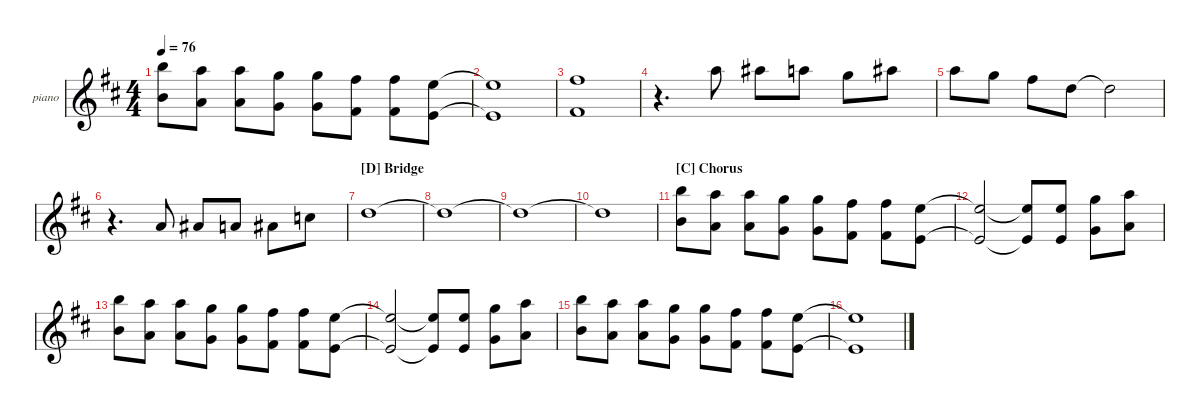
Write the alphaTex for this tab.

\defaultSystemsLayout 4
\hideDynamics
\bracketExtendMode nobrackets
\firstSystemTrackNameOrientation horizontal
\otherSystemsTrackNameOrientation horizontal
\track ("piano" "piano") {instrument xylophone}
\staff {score}
\tuning (E4 B3 G3 D3 A2 E2)
\ts (4 4)
\tempo 76
\clef g2
\ks d
(19.1{acc forcenatural} 12.2{acc forcenatural}).8{dy mf beam Down} (17.1{acc forcenatural} 10.2{acc forcenatural}).8{beam Down} (17.1{acc forcenatural} 10.2{acc forcenatural}).8{beam Down} (15.1{acc forcenatural} 8.2{acc forcenatural}).8{beam Down} (15.1{acc forcenatural} 8.2{acc forcenatural}).8{beam Down} (14.1{acc #} 7.2{acc #}).8{beam Down} (14.1{acc #} 7.2{acc #}).8{beam Down} (12.1{acc forcenatural} 5.2{acc forcenatural}).8{beam Down} |
(12.1{t acc forcenatural} 5.2{t acc forcenatural}).1{beam Up} |
(11.3{acc #} 14.1{acc #}).1{beam Down} |
r.4{d beam Down} 17.1{acc forcenatural}.8{beam Down} 18.1{acc #}.8{beam Down} 17.1{acc forcenatural}.8{beam Down} 15.1{acc forcenatural}.8{beam Down} 18.1{acc #}.8{beam Down} |
17.1{acc forcenatural}.8{beam Down} 15.1{acc forcenatural}.8{beam Down} 14.1{acc #}.8{beam Down} 15.2{acc forcenatural}.8{beam Down} 15.2{t acc forcenatural}.2{beam Down} |
r.4{d beam Down} 14.3{acc forcenatural}.8{beam Up} 15.3{acc #}.8{beam Up} 14.3{acc forcenatural}.8{beam Up} 15.3{acc #}.8{beam Down} 13.2{acc forcenatural}.8{beam Down} |
\section ("D" "Bridge")
15.2{acc forcenatural}.1{beam Down} |
15.2{t acc forcenatural}.1{beam Down} |
15.2{t acc forcenatural}.1{beam Down} |
15.2{t acc forcenatural}.1{beam Down} |
\section ("C" "Chorus")
(19.1{acc forcenatural} 12.2{acc forcenatural}).8{beam Down} (17.1{acc forcenatural} 10.2{acc forcenatural}).8{beam Down} (17.1{acc forcenatural} 10.2{acc forcenatural}).8{beam Down} (15.1{acc forcenatural} 8.2{acc forcenatural}).8{beam Down} (15.1{acc forcenatural} 8.2{acc forcenatural}).8{beam Down} (14.1{acc #} 7.2{acc #}).8{beam Down} (14.1{acc #} 7.2{acc #}).8{beam Down} (12.1{acc forcenatural} 5.2{acc forcenatural}).8{beam Down} |
(12.1{t acc forcenatural} 5.2{t acc forcenatural}).2{beam Up} (12.1{t acc forcenatural} 5.2{t acc forcenatural}).8{beam Up} (12.1{acc forcenatural} 5.2{acc forcenatural}).8{beam Up} (15.1{acc forcenatural} 8.2{acc forcenatural}).8{beam Down} (17.1{acc forcenatural} 10.2{acc forcenatural}).8{beam Down} |
(19.1{acc forcenatural} 12.2{acc forcenatural}).8{beam Down} (17.1{acc forcenatural} 10.2{acc forcenatural}).8{beam Down} (17.1{acc forcenatural} 10.2{acc forcenatural}).8{beam Down} (15.1{acc forcenatural} 8.2{acc forcenatural}).8{beam Down} (15.1{acc forcenatural} 8.2{acc forcenatural}).8{beam Down} (14.1{acc #} 7.2{acc #}).8{beam Down} (14.1{acc #} 7.2{acc #}).8{beam Down} (12.1{acc forcenatural} 5.2{acc forcenatural}).8{beam Down} |
(12.1{t acc forcenatural} 5.2{t acc forcenatural}).2{beam Up} (12.1{t acc forcenatural} 5.2{t acc forcenatural}).8{beam Up} (12.1{acc forcenatural} 5.2{acc forcenatural}).8{beam Up} (15.1{acc forcenatural} 8.2{acc forcenatural}).8{beam Down} (17.1{acc forcenatural} 10.2{acc forcenatural}).8{beam Down} |
(19.1{acc forcenatural} 12.2{acc forcenatural}).8{beam Down} (17.1{acc forcenatural} 10.2{acc forcenatural}).8{beam Down} (17.1{acc forcenatural} 10.2{acc forcenatural}).8{beam Down} (15.1{acc forcenatural} 8.2{acc forcenatural}).8{beam Down} (15.1{acc forcenatural} 8.2{acc forcenatural}).8{beam Down} (14.1{acc #} 7.2{acc #}).8{beam Down} (14.1{acc #} 7.2{acc #}).8{beam Down} (12.1{acc forcenatural} 5.2{acc forcenatural}).8{beam Down} |
(12.1{t acc forcenatural} 5.2{t acc forcenatural}).1{beam Up}
